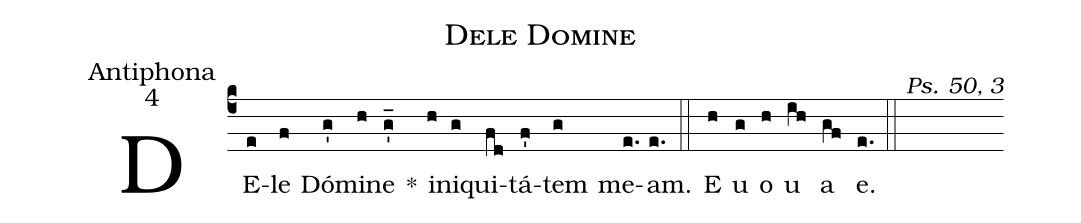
name:Dele Domine;
office-part:Antiphona;
mode:4;
commentary:Ps. 50, 3;
%%
(c4)
DE(e)le(f) Dó(g')mi(h)ne(g'_) *()
in(h)i(g)qui(fd)tá(f')tem(g) me(e.)am.(e.) (::)
E(h) u(g) o(h) u(ih) a(gf) e.(e.) (::)
